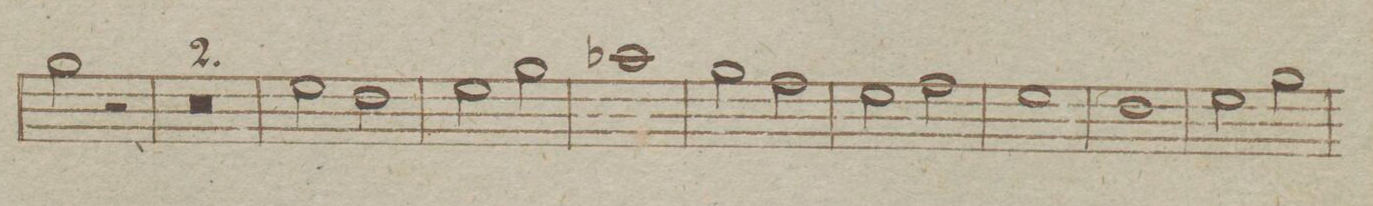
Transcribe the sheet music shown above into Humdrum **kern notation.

**kern
*I"Flautto Secondo
*clefG2
*k[b-e-]
*met(c|)
*M2/2
2gg\
2r
=39
0r
=40
=41
2ee-\
2dd\
=42
2ee-\
2gg\
=43
1aa-X
=44
2gg\
2ff\
=45
2ee-\
2ff\
=46
1ee-
=47
1dd
=48
2ee-\
2gg\
=49
*-
